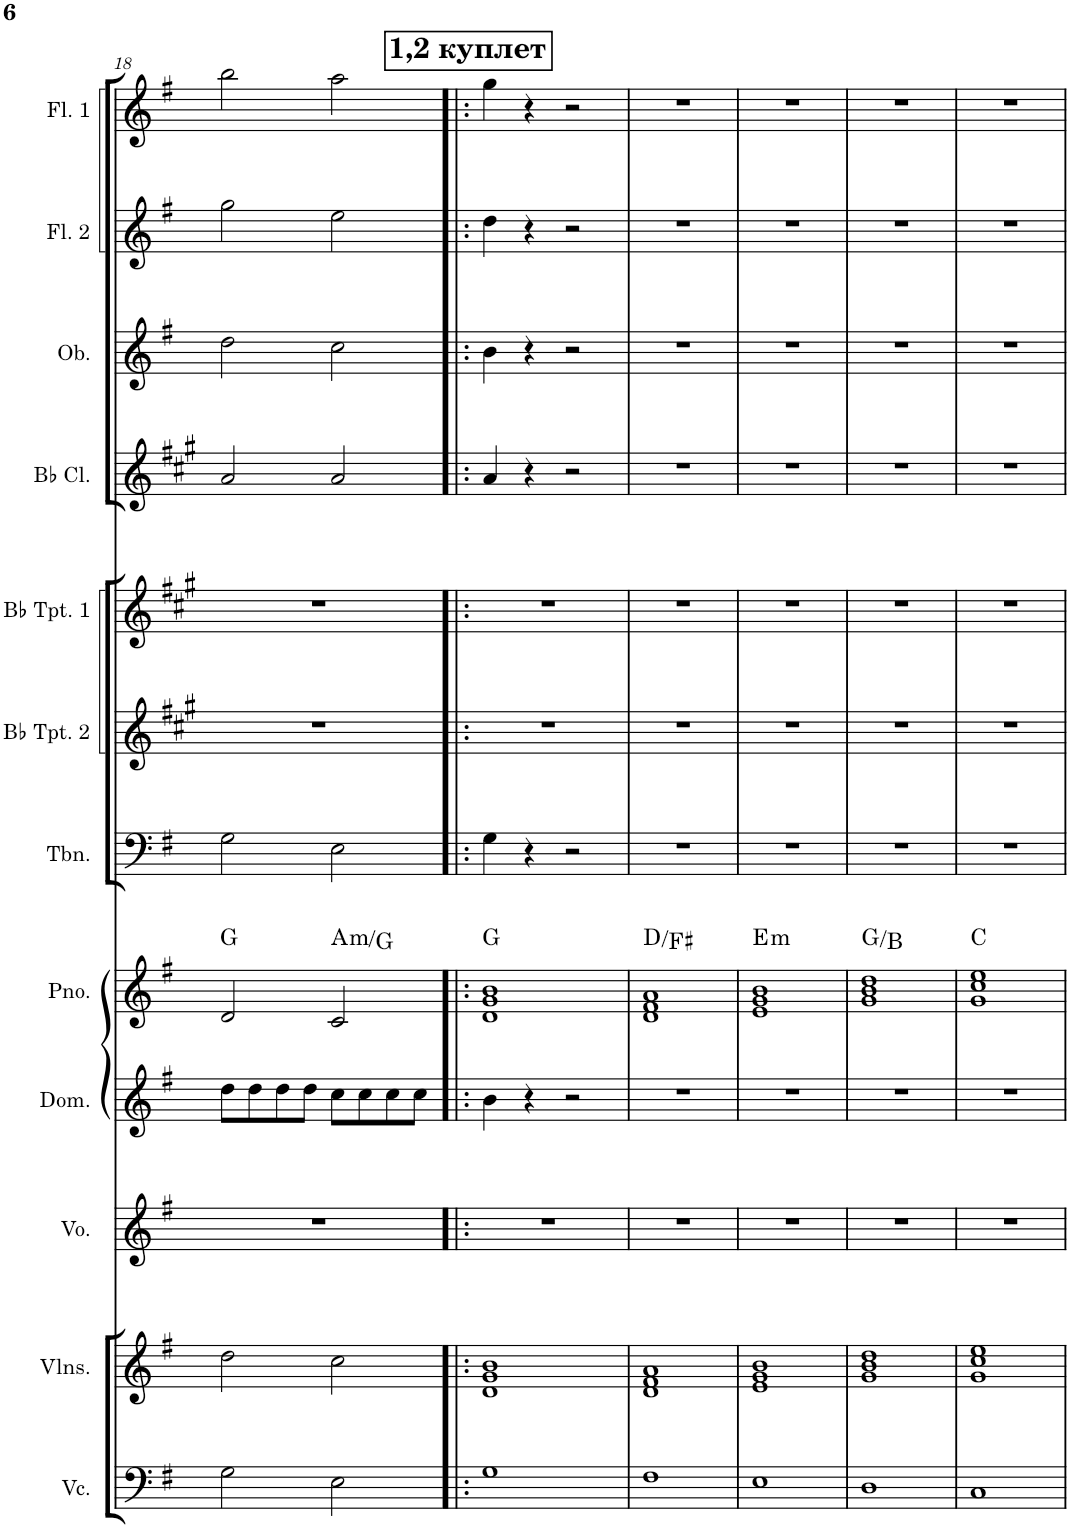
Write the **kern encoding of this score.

**kern	**kern	**kern	**kern	**kern	**harte	**kern	**kern	**kern	**kern	**kern	**kern	**kern
*part12	*part11	*part10	*part9	*part8	*part8	*part7	*part6	*part5	*part4	*part3	*part2	*part1
*staff12	*staff11	*staff10	*staff9	*staff8	*	*staff7	*staff6	*staff5	*staff4	*staff3	*staff2	*staff1
*I"Violoncello	*I"Violins	*I"Voice	*I"Domra	*I"Piano	*	*I"Trombone	*I"Bb Trumpet 2	*I"Bb Trumpet 1	*I"Bb Clarinet	*I"Oboe	*I"Flute 2	*I"Flute 1
*I'Vc.	*I'Vlns.	*I'Vo.	*I'Dom.	*I'Pno.	*	*I'Tbn.	*I'Bb Tpt. 2	*I'Bb Tpt. 1	*I'Bb Cl.	*I'Ob.	*I'Fl. 2	*I'Fl. 1
!!LO:PB:g=z
*clefF4	*clefG2	*clefG2	*clefG2	*clefG2	*	*clefF4	*clefG2	*clefG2	*clefG2	*clefG2	*clefG2	*clefG2
*	*	*	*	*	*	*	*Trd1c2	*Trd1c2	*Trd1c2	*	*	*
*k[f#]	*k[f#]	*k[f#]	*k[f#]	*k[f#]	*	*k[f#]	*k[f#c#g#]	*k[f#c#g#]	*k[f#c#g#]	*k[f#]	*k[f#]	*k[f#]
*M4/4	*M4/4	*M4/4	*M4/4	*M4/4	*	*M4/4	*M4/4	*M4/4	*M4/4	*M4/4	*M4/4	*M4/4
=18	=18	=18	=18	=18	=18	=18	=18	=18	=18	=18	=18	=18
2G\	2dd\	1r	8dd\L	2d/	G:maj	2G\	1r	1r	2a/	2dd\	2gg\	2bb\
.	.	.	8dd\	.	.	.	.	.	.	.	.	.
.	.	.	8dd\	.	.	.	.	.	.	.	.	.
.	.	.	8dd\J	.	.	.	.	.	.	.	.	.
!	!	!	!	!	!LO:H:kt=m	!	!	!	!	!	!	!
2E\	2cc\	.	8cc\L	2c/	A:min/b7	2E\	.	.	2a/	2cc\	2ee\	2aa\
.	.	.	8cc\	.	.	.	.	.	.	.	.	.
.	.	.	8cc\	.	.	.	.	.	.	.	.	.
.	.	.	8cc\J	.	.	.	.	.	.	.	.	.
!!LO:REH:place=s1:a:B:cj:fs=14:t=1,2 куплет
=19!|:	=19!|:	=19!|:	=19!|:	=19!|:	=19!|:	=19!|:	=19!|:	=19!|:	=19!|:	=19!|:	=19!|:	=19!|:
1G	1d 1g 1b	1r	4b\	1d 1g 1b	G:maj	4G\	1r	1r	4a/	4b\	4dd\	4gg\
.	.	.	4r	.	.	4r	.	.	4r	4r	4r	4r
.	.	.	2r	.	.	2r	.	.	2r	2r	2r	2r
=20	=20	=20	=20	=20	=20	=20	=20	=20	=20	=20	=20	=20
1F#	1d 1f# 1a	1r	1r	1d 1f# 1a	D:maj/3	1r	1r	1r	1r	1r	1r	1r
=21	=21	=21	=21	=21	=21	=21	=21	=21	=21	=21	=21	=21
!	!	!	!	!	!LO:H:kt=m	!	!	!	!	!	!	!
1E	1e 1g 1b	1r	1r	1e 1g 1b	E:min	1r	1r	1r	1r	1r	1r	1r
=22	=22	=22	=22	=22	=22	=22	=22	=22	=22	=22	=22	=22
1D	1g 1b 1dd	1r	1r	1g 1b 1dd	G:maj/3	1r	1r	1r	1r	1r	1r	1r
=23	=23	=23	=23	=23	=23	=23	=23	=23	=23	=23	=23	=23
1C	1g 1cc 1ee	1r	1r	1g 1cc 1ee	C:maj	1r	1r	1r	1r	1r	1r	1r
=	=	=	=	=	=	=	=	=	=	=	=	=
*-	*-	*-	*-	*-	*-	*-	*-	*-	*-	*-	*-	*-
